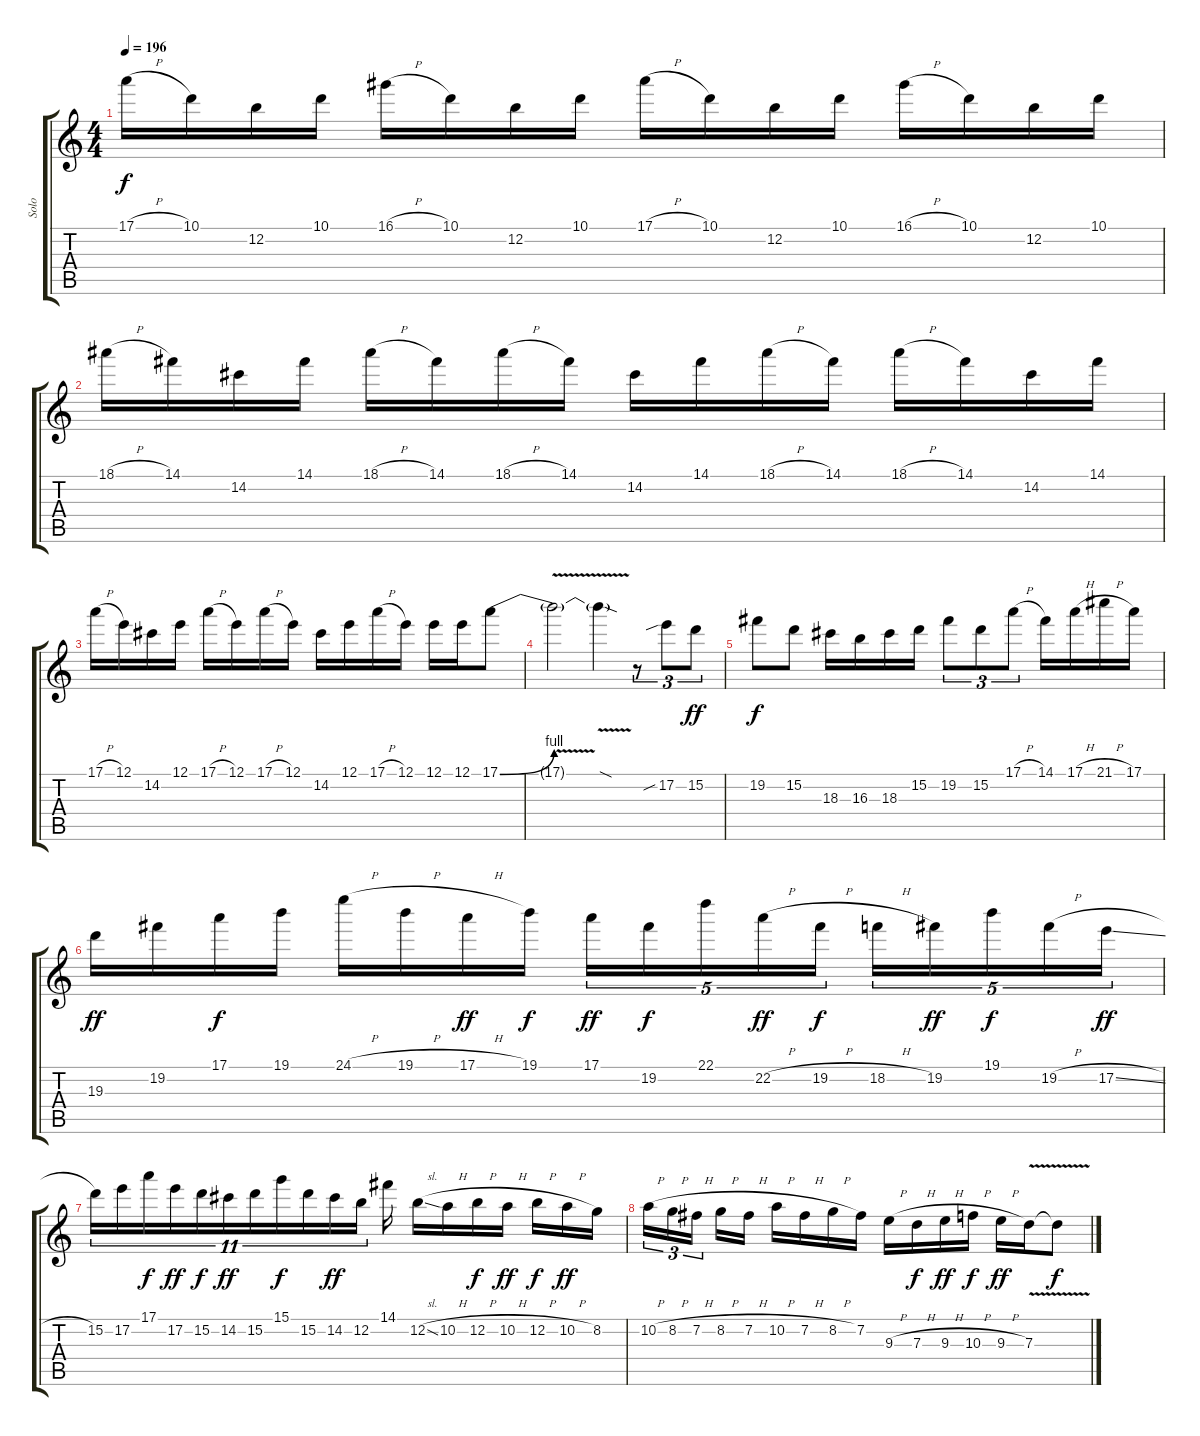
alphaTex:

\track ("Solo" "Solo") {instrument distortionguitar}
\staff {score tabs}
\tuning (E4 B3 G3 D3 A2 E2) {hide}
\ts (4 4)
\tempo 196
\clef g2
\ks c
17.1{h}.16{dy f} 10.1.16 12.2.16 10.1.16 16.1{h}.16 10.1.16 12.2.16 10.1.16 17.1{h}.16 10.1.16 12.2.16 10.1.16 16.1{h}.16 10.1.16 12.2.16 10.1.16 |
18.1{h}.16 14.1.16 14.2.16 14.1.16 18.1{h}.16 14.1.16 18.1{h}.16 14.1.16 14.2.16 14.1.16 18.1{h}.16 14.1.16 18.1{h}.16 14.1.16 14.2.16 14.1.16 |
17.1{h}.16 12.1.16 14.2.16 12.1.16 17.1{h}.16 12.1.16 17.1{h}.16 12.1.16 14.2.16 12.1.16 17.1{h}.16 12.1.16 12.1.16 12.1.16 17.1{be (bend 0 0 60 4)}.8 |
17.1{v t}.2 17.1{sod t}.4 r.8{tu (3 2)} 17.2{sib}.8{tu (3 2)} 15.2.8{tu (3 2) dy ff} |
19.2.8{dy f} 15.2.8 18.3.16 16.3.16 18.3.16 15.2.16 19.2.8{tu (3 2)} 15.2.8{tu (3 2)} 17.1{h}.8{tu (3 2)} 14.1.16 17.1{h}.16 21.1{h}.16 17.1.16 |
19.3.16{dy ff} 19.2.16 17.1.16{dy f} 19.1.16 24.1{h}.16 19.1{h}.16 17.1{h}.16{dy ff} 19.1.16{dy f} 17.1.16{tu (5 4) dy ff} 19.2.16{tu (5 4) dy f} 22.1.16{tu (5 4)} 22.2{h}.16{tu (5 4) dy ff} 19.2{h}.16{tu (5 4) dy f} 18.2{h}.16{tu (5 4)} 19.2.16{tu (5 4) dy ff} 19.1.16{tu (5 4) dy f} 19.2{h}.16{tu (5 4)} 17.2{sl}.16{tu (5 4) dy ff} |
15.2.16{tu (11 8)} 17.2.16{tu (11 8)} 17.1.16{tu (11 8) dy f} 17.2.16{tu (11 8) dy ff} 15.2.16{tu (11 8) dy f} 14.2.16{tu (11 8) dy ff} 15.2.16{tu (11 8)} 15.1.16{tu (11 8) dy f} 15.2.16{tu (11 8)} 14.2.16{tu (11 8) dy ff} 12.2.16{tu (11 8)} 14.1.16 12.2{sl}.16 10.2{h}.16 12.2{h}.16{dy f} 10.2{h}.16{dy ff} 12.2{h}.16{dy f} 10.2{h}.16{dy ff} 8.2.16 |
10.2{h}.16{tu (3 2)} 8.2{h}.16{tu (3 2)} 7.2{h}.16{tu (3 2) beam splitsecondary} 8.2{h}.16 7.2{h}.16 10.2{h}.16 7.2{h}.16 8.2{h}.16 7.2.16 9.3{h}.16 7.3{h}.16{dy f} 9.3{h}.16{dy ff} 10.3{h}.16{dy f} 9.3{h}.16{dy ff} 7.3{v}.16 7.3{t}.8{dy f}
